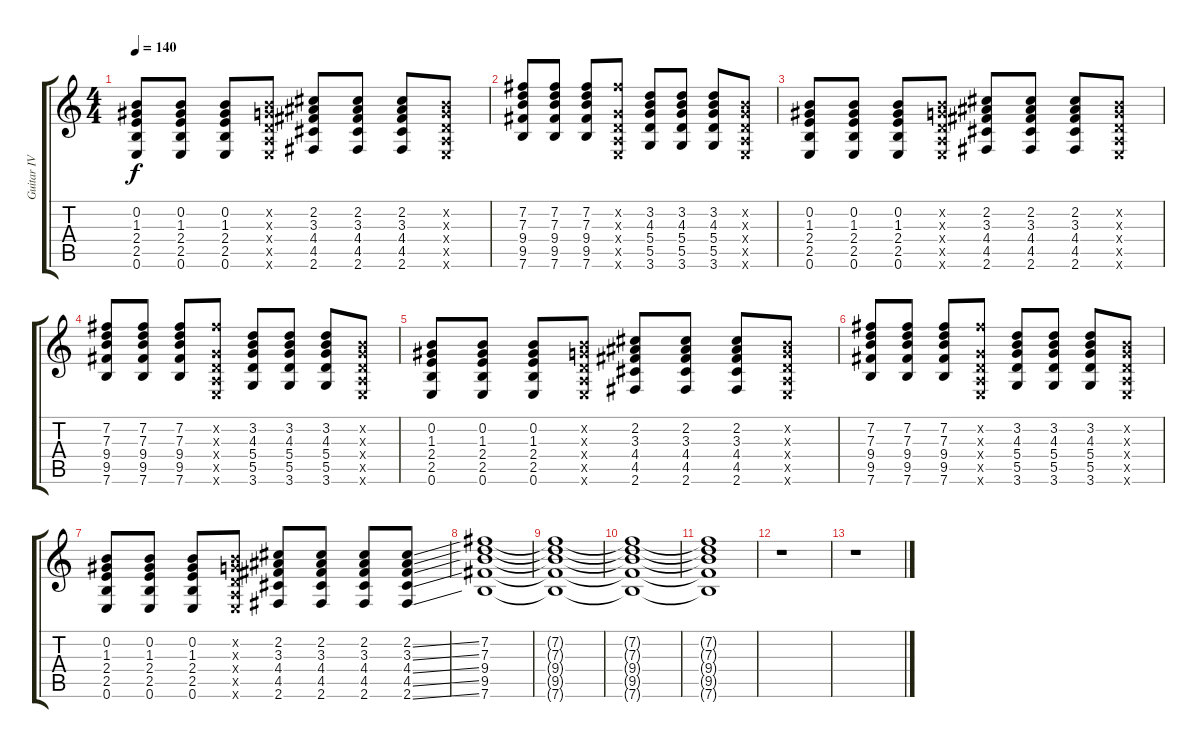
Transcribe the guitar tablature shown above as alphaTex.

\track ("Guitar IV" "Guitar IV") {instrument acousticguitarsteel}
\staff {score tabs}
\tuning (E4 B3 G3 D3 A2 E2) {hide}
\ts (4 4)
\tempo 140
\clef g2
\ks c
(0.2 1.3 2.4 2.5 0.6).8{dy f} (0.2 1.3 2.4 2.5 0.6).8 (0.2 1.3 2.4 2.5 0.6).8 (0.2{x} 0.3{x} 0.4{x} 0.5{x} 0.6{x}).8 (2.2 3.3 4.4 4.5 2.6).8 (2.2 3.3 4.4 4.5 2.6).8 (2.2 3.3 4.4 4.5 2.6).8 (0.2{x} 0.3{x} 0.4{x} 0.5{x} 0.6{x}).8 |
(7.2 7.3 9.4 9.5 7.6).8 (7.2 7.3 9.4 9.5 7.6).8 (7.2 7.3 9.4 9.5 7.6).8 (7.2{x} 0.3{x} 0.4{x} 0.5{x} 0.6{x}).8 (3.2 4.3 5.4 5.5 3.6).8 (3.2 4.3 5.4 5.5 3.6).8 (3.2 4.3 5.4 5.5 3.6).8 (0.2{x} 0.3{x} 0.4{x} 0.5{x} 0.6{x}).8 |
(0.2 1.3 2.4 2.5 0.6).8 (0.2 1.3 2.4 2.5 0.6).8 (0.2 1.3 2.4 2.5 0.6).8 (0.2{x} 0.3{x} 0.4{x} 0.5{x} 0.6{x}).8 (2.2 3.3 4.4 4.5 2.6).8 (2.2 3.3 4.4 4.5 2.6).8 (2.2 3.3 4.4 4.5 2.6).8 (0.2{x} 0.3{x} 0.4{x} 0.5{x} 0.6{x}).8 |
(7.2 7.3 9.4 9.5 7.6).8 (7.2 7.3 9.4 9.5 7.6).8 (7.2 7.3 9.4 9.5 7.6).8 (7.2{x} 0.3{x} 0.4{x} 0.5{x} 0.6{x}).8 (3.2 4.3 5.4 5.5 3.6).8 (3.2 4.3 5.4 5.5 3.6).8 (3.2 4.3 5.4 5.5 3.6).8 (0.2{x} 0.3{x} 0.4{x} 0.5{x} 0.6{x}).8 |
(0.2 1.3 2.4 2.5 0.6).8 (0.2 1.3 2.4 2.5 0.6).8 (0.2 1.3 2.4 2.5 0.6).8 (0.2{x} 0.3{x} 0.4{x} 0.5{x} 0.6{x}).8 (2.2 3.3 4.4 4.5 2.6).8 (2.2 3.3 4.4 4.5 2.6).8 (2.2 3.3 4.4 4.5 2.6).8 (0.2{x} 0.3{x} 0.4{x} 0.5{x} 0.6{x}).8 |
(7.2 7.3 9.4 9.5 7.6).8 (7.2 7.3 9.4 9.5 7.6).8 (7.2 7.3 9.4 9.5 7.6).8 (7.2{x} 0.3{x} 0.4{x} 0.5{x} 0.6{x}).8 (3.2 4.3 5.4 5.5 3.6).8 (3.2 4.3 5.4 5.5 3.6).8 (3.2 4.3 5.4 5.5 3.6).8 (0.2{x} 0.3{x} 0.4{x} 0.5{x} 0.6{x}).8 |
(0.2 1.3 2.4 2.5 0.6).8 (0.2 1.3 2.4 2.5 0.6).8 (0.2 1.3 2.4 2.5 0.6).8 (0.2{x} 0.3{x} 0.4{x} 0.5{x} 0.6{x}).8 (2.2 3.3 4.4 4.5 2.6).8 (2.2 3.3 4.4 4.5 2.6).8 (2.2 3.3 4.4 4.5 2.6).8 (2.2{ss} 3.3{ss} 4.4{ss} 4.5{ss} 2.6{ss}).8 |
(7.2 7.3 9.4 9.5 7.6).1 |
(7.2{t} 7.3{t} 9.4{t} 9.5{t} 7.6{t}).1 |
(7.2{t} 7.3{t} 9.4{t} 9.5{t} 7.6{t}).1 |
(7.2{t} 7.3{t} 9.4{t} 9.5{t} 7.6{t}).1 |
r.1 |
r.1
